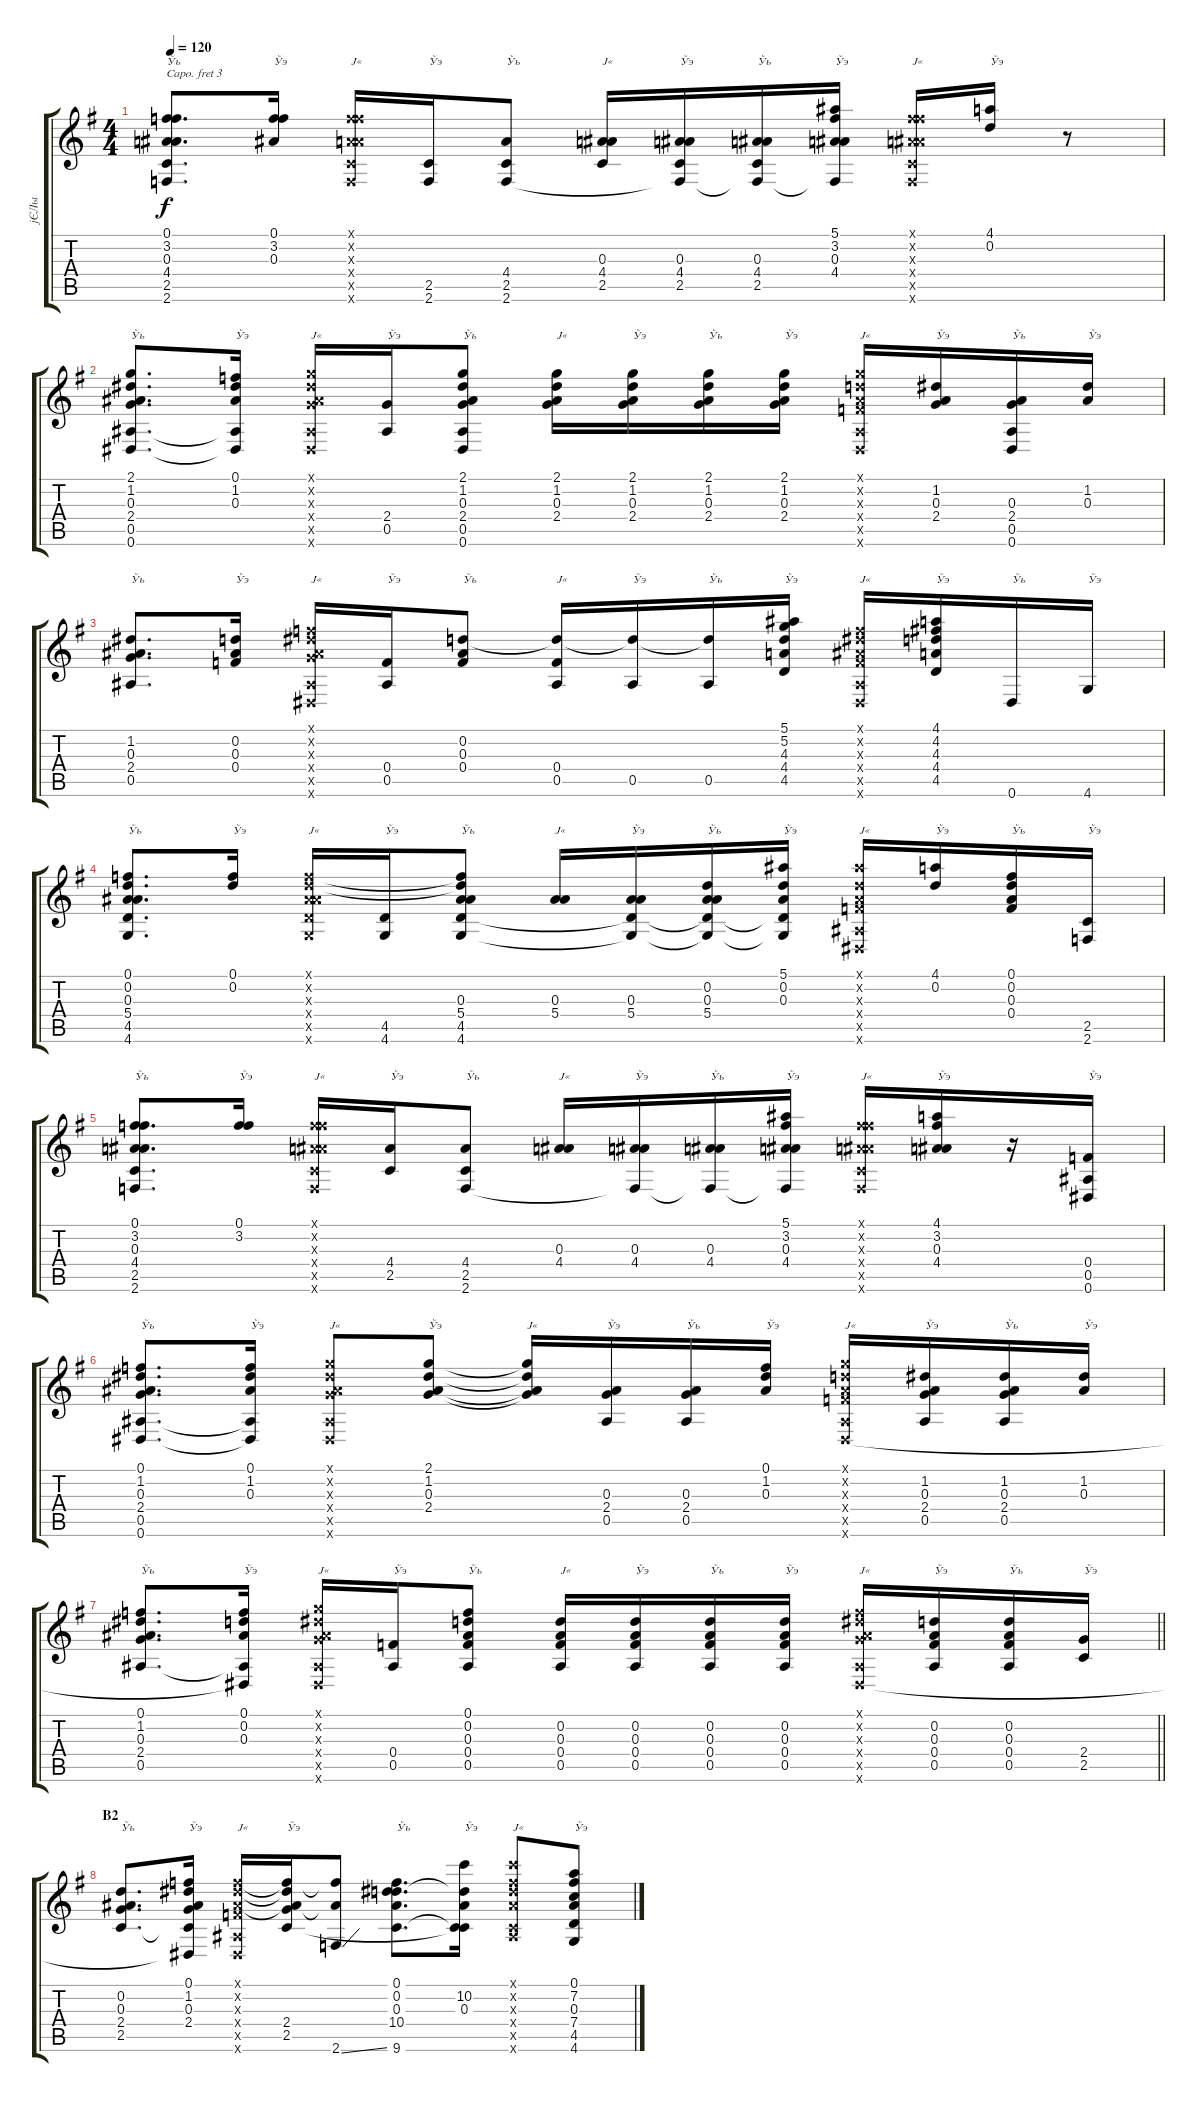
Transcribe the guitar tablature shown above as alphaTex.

\track ("јЄЛы" "јЄЛы") {instrument acousticguitarsteel}
\staff {score tabs}
\capo 3
\tuning (D4 B3 G3 D3 G2 C2) {hide}
\ts (4 4)
\tempo 120
\clef g2
\ks g
(0.1 3.2 0.3 4.4 2.5 2.6).8{d txt "Ўь" dy f} (0.1 3.2 0.3).16{txt "Ўэ"} (0.1{x} 3.2{x} 0.3{x} 4.4{x} 2.5{x} 2.6{x}).16{txt "Ј«"} (2.5 2.6).16{txt "Ўэ"} (4.4 2.5 2.6).8{txt "Ўь"} (0.3 4.4 2.5).16{txt "Ј«"} (0.3 4.4 2.5 2.6{t}).16{txt "Ўэ"} (0.3 4.4 2.5 2.6{t}).16{txt "Ўь"} (5.1 3.2 0.3 4.4 2.6{t}).16{txt "Ўэ"} (0.1{x} 3.2{x} 0.3{x} 4.4{x} 2.5{x} 2.6{x}).16{txt "Ј«"} (4.1 0.2).16{txt "Ўэ"} r.8 |
(2.1 1.2 0.3 2.4 0.5 0.6).8{d txt "Ўь"} (0.1 1.2 0.3 0.5{t} 0.6{t}).16{txt "Ўэ"} (2.1{x} 1.2{x} 0.3{x} 2.4{x} 0.5{x} 0.6{x}).16{txt "Ј«"} (2.4 0.5).16{txt "Ўэ"} (2.1 1.2 0.3 2.4 0.5 0.6).8{txt "Ўь"} (2.1 1.2 0.3 2.4).16{txt "Ј«"} (2.1 1.2 0.3 2.4).16{txt "Ўэ"} (2.1 1.2 0.3 2.4).16{txt "Ўь"} (2.1 1.2 0.3 2.4).16{txt "Ўэ"} (2.1{x} 0.2{x} 0.3{x} 0.4{x} 0.5{x} 0.6{x}).16{txt "Ј«"} (1.2 0.3 2.4).16{txt "Ўэ"} (0.3 2.4 0.5 0.6).16{txt "Ўь"} (1.2 0.3).16{txt "Ўэ"} |
(1.2 0.3 2.4 0.5).8{d txt "Ўь"} (0.2 0.3 0.4).16{txt "Ўэ"} (0.1{x} 1.2{x} 0.3{x} 2.4{x} 0.5{x} 0.6{x}).16{txt "Ј«"} (0.4 0.5).16{txt "Ўэ"} (0.2 0.3 0.4).8{txt "Ўь"} (0.2{t} 0.4 0.5).16{txt "Ј«"} (0.2{t} 0.5).16{txt "Ўэ"} (0.2{t} 0.5).16{txt "Ўь"} (5.1 5.2 4.3 4.4 4.5).16{txt "Ўэ"} (0.1{x} 1.2{x} 0.3{x} 0.4{x} 0.5{x} 0.6{x}).16{txt "Ј«"} (4.1 4.2 4.3 4.4 4.5).16{txt "Ўэ"} 0.6.16{txt "Ўь"} 4.6.16{txt "Ўэ"} |
(0.1 0.2 0.3 5.4 4.5 4.6).8{d txt "Ўь"} (0.1 0.2).16{txt "Ўэ"} (0.1{x} 0.2{x} 0.3{x} 5.4{x} 4.5{x} 4.6{x}).16{txt "Ј«"} (4.5 4.6).16{txt "Ўэ"} (0.1{t} 0.2{t} 0.3 5.4 4.5 4.6).8{txt "Ўь"} (0.3 5.4).16{txt "Ј«"} (0.3 5.4 4.5{t} 4.6{t}).16{txt "Ўэ"} (0.2 0.3 5.4 4.5{t} 4.6{t}).16{txt "Ўь"} (5.1 0.2 0.3 4.5{t} 4.6{t}).16{txt "Ўэ"} (5.1{x} 0.2{x} 0.3{x} 0.4{x} 0.5{x} 0.6{x}).16{txt "Ј«"} (4.1 0.2).16{txt "Ўэ"} (0.1 0.2 0.3 0.4).16{txt "Ўь"} (2.5 2.6).16{txt "Ўэ"} |
(0.1 3.2 0.3 4.4 2.5 2.6).8{d txt "Ўь"} (0.1 3.2).16{txt "Ўэ"} (0.1{x} 3.2{x} 0.3{x} 4.4{x} 2.5{x} 2.6{x}).16{txt "Ј«"} (4.4 2.5).16{txt "Ўэ"} (4.4 2.5 2.6).8{txt "Ўь"} (0.3 4.4).16{txt "Ј«"} (0.3 4.4 2.6{t}).16{txt "Ўэ"} (0.3 4.4 2.6{t}).16{txt "Ўь"} (5.1 3.2 0.3 4.4 2.6{t}).16{txt "Ўэ"} (0.1{x} 3.2{x} 0.3{x} 4.4{x} 2.5{x} 2.6{x}).16{txt "Ј«"} (4.1 3.2 0.3 4.4).16{txt "Ўэ"} r.16 (0.4 0.5 0.6).16{txt "Ўэ"} |
(0.1 1.2 0.3 2.4 0.5 0.6).8{d txt "Ўь"} (0.1 1.2 0.3 0.5{t} 0.6{t}).16{txt "Ўэ"} (2.1{x} 1.2{x} 0.3{x} 2.4{x} 0.5{x} 0.6{x}).8{txt "Ј«"} (2.1 1.2 0.3 2.4).8{txt "Ўэ"} (2.1{t} 1.2{t} 0.3{t} 2.4{t}).16{txt "Ј«"} (0.3 2.4 0.5).16{txt "Ўэ"} (0.3 2.4 0.5).16{txt "Ўь"} (0.1 1.2 0.3).16{txt "Ўэ"} (2.1{x} 0.2{x} 0.3{x} 0.4{x} 0.5{x} 0.6{x}).16{txt "Ј«"} (1.2 0.3 2.4 0.5).16{txt "Ўэ"} (1.2 0.3 2.4 0.5).16{txt "Ўь"} (1.2 0.3).16{txt "Ўэ"} |
\barLineRight lightlight
(0.1 1.2 0.3 2.4 0.5).8{d txt "Ўь"} (0.1 0.2 0.3 0.5{t} 0.6{t}).16{txt "Ўэ"} (2.1{x} 1.2{x} 0.3{x} 2.4{x} 0.5{x} 0.6{x}).16{txt "Ј«"} (0.4 0.5).16{txt "Ўэ"} (0.1 0.2 0.3 0.4 0.5).8{txt "Ўь"} (0.2 0.3 0.4 0.5).16{txt "Ј«"} (0.2 0.3 0.4 0.5).16{txt "Ўэ"} (0.2 0.3 0.4 0.5).16{txt "Ўь"} (0.2 0.3 0.4 0.5).16{txt "Ўэ"} (0.1{x} 1.2{x} 0.3{x} 2.4{x} 0.5{x} 0.6{x}).16{txt "Ј«"} (0.2 0.3 0.4 0.5).16{txt "Ўэ"} (0.2 0.3 0.4 0.5).16{txt "Ўь"} (2.4 2.5).16{txt "Ўэ"} |
\section ("" "B2")
(0.2 0.3 2.4 2.5).8{d txt "Ўь"} (0.1 1.2 0.3 2.4 2.5{t} 0.6{t}).16{txt "Ўэ"} (0.1{x} 1.2{x} 0.3{x} 0.4{x} 0.5{x} 0.6{x}).16{txt "Ј«"} (0.1{t} 1.2{t} 0.3{t} 2.4 2.5).16{txt "Ўэ"} (0.1{t} 0.3{t} 2.6{ss}).8 (0.1 0.2 0.3 10.4 9.6).8{d txt "Ўь"} (10.2 0.3 10.4{t} 2.5{t} 9.6{t}).16{txt "Ўэ"} (0.1{x} 10.2{x} 0.3{x} 10.4{x} 0.5{x} 9.6{x}).8{txt "Ј«"} (0.1 7.2 0.3 7.4 4.5 4.6).8{txt "Ўэ"}
